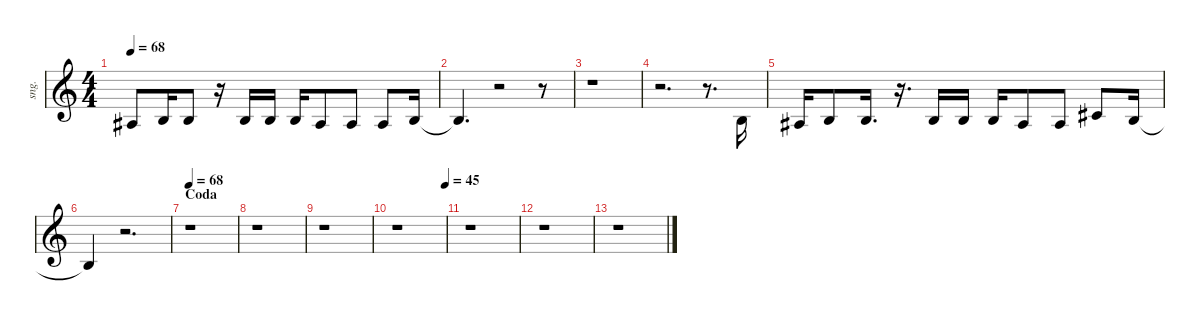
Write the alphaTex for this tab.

\defaultSystemsLayout 4
\hideDynamics
\bracketExtendMode nobrackets
\otherSystemsTrackNameOrientation horizontal
\track ("V. Harmony 1" "sng.") {instrument voiceoohs}
\staff {score}
\tuning (Eb4 Bb3 Gb3 Db3 Ab2 Eb2)
\ts (4 4)
\tempo 68
\clef g2
\ks c
4.3{acc #}.8{dy mf beam Up} 5.3.16{beam Up} 5.3.8{beam Up} r.16{beam Up} 5.3.16{beam Up} 5.3.16{beam Up} 5.3.16{beam Up} 4.3{acc #}.8{beam Up} 4.3{acc #}.8{beam Up} 4.3{acc #}.8{beam Up} 5.3.16{beam Up} |
5.3{t acc #}.4{d beam Up} r.2{beam Up} r.8{beam Up} |
r.1{beam Down} |
r.2{d beam Down} r.8{d beam Down} 5.3.16{beam Up} |
4.3{acc #}.16{beam Up} 5.3.8{beam Up} 5.3.16{d beam Up} r.16{d beam Up} 5.3.16{beam Up} 5.3.16{beam Up} 5.3.16{beam Up} 4.3{acc #}.8{beam Up} 4.3{acc #}.8{beam Up} 7.3{acc #}.8{beam Up} 5.3.16{beam Up} |
5.3{t acc #}.4{beam Up} r.2{d beam Up} |
\section ("" "Coda")
\tempo 68
r.1{beam Down} |
r.1{beam Down} |
r.1{beam Down} |
\tempo (45 1)
r.1{beam Down} |
r.1{beam Down} |
r.1{beam Down} |
r.1{beam Down}
